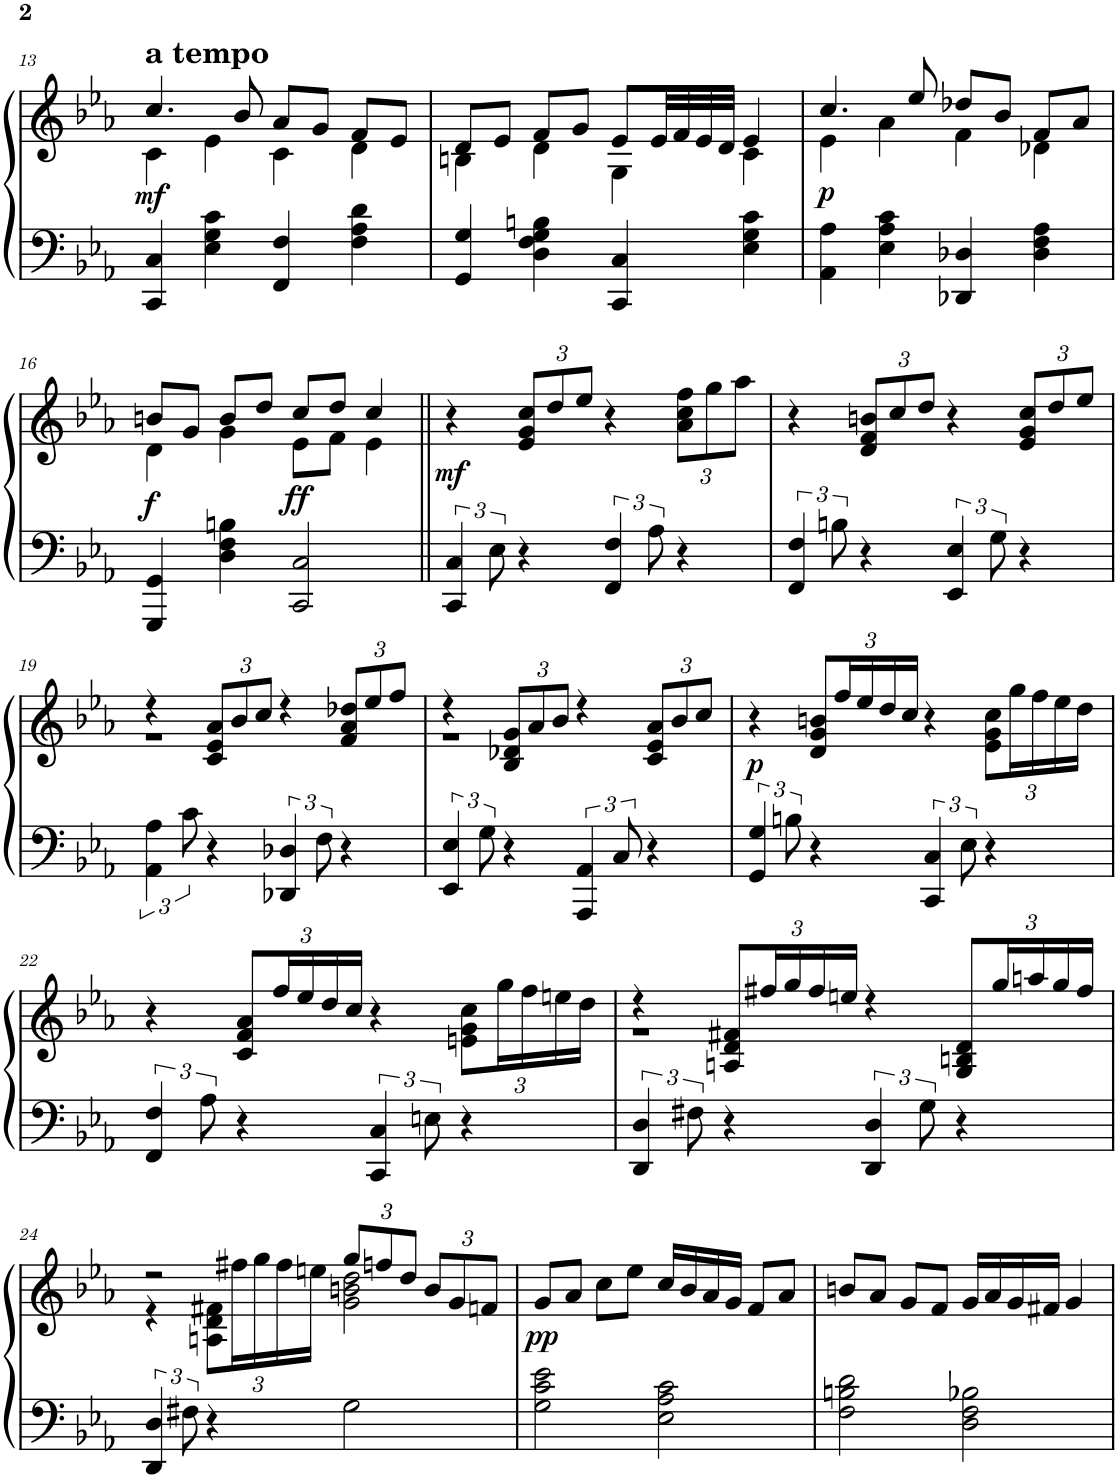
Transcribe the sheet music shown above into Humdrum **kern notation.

**kern	**kern	**dynam
*part1	*part1	*part1
*staff2	*staff1	*staff1/2
*I"Piano	*	*
*I'Pno.	*	*
!!LO:PB:g=z
*clefF4	*clefG2	*
*k[b-e-a-]	*k[b-e-a-]	*
=13	=13	=13
*	*^	*
!	!LO:TX:a:B:t=a tempo	!	!
!	!	!	!LO:DY:b
4CC/ 4C/	4.cc/	4c\	mf
4E-\ 4G\ 4c\	.	4e-\	.
.	8b-/	.	.
4FF/ 4F/	8a-/L	4c\	.
.	8g/J	.	.
4F\ 4A-\ 4d\	8f/L	4d\	.
.	8e-/J	.	.
=14	=14	=14	=14
4GG/ 4G/	8d/L	4Bn\	.
.	8e-/J	.	.
4D\ 4F\ 4G\ 4Bn\	8f/L	4d\	.
.	8g/J	.	.
4CC/ 4C/	8e-/L	4G\	.
.	32e-/LL	.	.
.	32f/	.	.
.	32e-/	.	.
.	32d/JJJ	.	.
4E-\ 4G\ 4c\	4e-/	4c\	.
=15	=15	=15	=15
!	!	!	!LO:DY:b
4AA-\ 4A-\	4.cc/	4e-\	p
4E-\ 4A-\ 4c\	.	4a-\	.
.	8ee-/	.	.
4DD-X/ 4D-X/	8dd-X/L	4f\	.
.	8b-/J	.	.
4D-\ 4F\ 4A-\	8f/L	4d-X\	.
.	8a-/J	.	.
!!LO:LB:g=z	!!
=16	=16	=16	=16
!	!	!	!LO:DY:b
4GGG/ 4GG/	8bn/L	4d\	f
.	8g/J	.	.
4D\ 4F\ 4Bn\	8b/L	4g\	.
.	8dd/J	.	.
!	!	!	!LO:DY:b
2CC/ 2C/	8cc/L	8e-\L	ff
.	8dd/J	8f\J	.
.	4cc/	4e-\	.
=17||	=17||	=17||	=17||
!	!	!	!LO:DY:b
*	*v	*v	*
6CC/ 6C/	4r	mf
12E-\	.	.
*	*Xbrackettup	*
4r	12e-/ 12g/ 12cc/L	.
.	12dd/	.
.	12ee-/J	.
6FF/ 6F/	4r	.
12A-\	.	.
4r	12a-\ 12cc\ 12ff\L	.
.	12gg\	.
.	12aa-\J	.
=18	=18	=18
6FF/ 6F/	4r	.
12Bn\	.	.
4r	12d/ 12f/ 12bn/L	.
.	12cc/	.
.	12dd/J	.
6EE-/ 6E-/	4r	.
12G\	.	.
4r	12e-/ 12g/ 12cc/L	.
.	12dd/	.
.	12ee-/J	.
!!LO:LB:g=z
=19	=19	=19
*	*^	*
6AA-\ 6A-\	4r	1r	.
12c\	.	.	.
4r	12c/ 12e-/ 12a-/L	.	.
.	12b-/	.	.
.	12cc/J	.	.
6DD-X/ 6D-X/	4r	.	.
12F\	.	.	.
4r	12f/ 12a-/ 12dd-X/L	.	.
.	12ee-/	.	.
.	12ff/J	.	.
=20	=20	=20	=20
6EE-/ 6E-/	4r	1r	.
12G\	.	.	.
4r	12B-/ 12d-X/ 12g/L	.	.
.	12a-/	.	.
.	12b-/J	.	.
6AAA-/ 6AA-/	4r	.	.
12C/	.	.	.
4r	12c/ 12e-/ 12a-/L	.	.
.	12b-/	.	.
.	12cc/J	.	.
*	*v	*v	*
=21	=21	=21
!	!	!LO:DY:b
6GG/ 6G/	4r	p
12Bn\	.	.
4r	12d/ 12g/ 12bn/L	.
.	24ff/L	.
.	24ee-/	.
.	24dd/	.
.	24cc/JJ	.
6CC/ 6C/	4r	.
12E-\	.	.
4r	12e-\ 12g\ 12cc\L	.
.	24gg\L	.
.	24ff\	.
.	24ee-\	.
.	24dd\JJ	.
!!LO:LB:g=z
=22	=22	=22
6FF/ 6F/	4r	.
12A-\	.	.
4r	12c/ 12f/ 12a-/L	.
.	24ff/L	.
.	24ee-/	.
.	24dd/	.
.	24cc/JJ	.
6CC/ 6C/	4r	.
12En\	.	.
4r	12en\ 12g\ 12cc\L	.
.	24gg\L	.
.	24ff\	.
.	24een\	.
.	24dd\JJ	.
=23	=23	=23
*	*^	*
6DD/ 6D/	4r	1r	.
12F#X\	.	.	.
4r	12An/ 12d/ 12f#X/L	.	.
.	24ff#X/L	.	.
.	24gg/	.	.
.	24ff#/	.	.
.	24een/JJ	.	.
6DD/ 6D/	4r	.	.
12G\	.	.	.
4r	12G/ 12Bn/ 12d/L	.	.
.	24gg/L	.	.
.	24aan/	.	.
.	24gg/	.	.
.	24ff#/JJ	.	.
!!LO:LB:g=z	!!
=24	=24	=24	=24
6DD/ 6D/	2r	4r	.
12F#X\	.	.	.
4r	.	12An\ 12d\ 12f#X\L	.
.	.	24ff#X\L	.
.	.	24gg\	.
.	.	24ff#\	.
.	.	24een\JJ	.
2G\	12gg/L	2g\ 2bn\ 2dd\	.
.	12ffn/	.	.
.	12dd/J	.	.
.	12b/L	.	.
.	12g/	.	.
.	12fn/J	.	.
*	*v	*v	*
=25	=25	=25
!	!	!LO:DY:b
2G\ 2c\ 2e-\	8g/L	pp
.	8a-/J	.
.	8cc\L	.
.	8ee-\J	.
2E-\ 2A-\ 2c\	16cc/LL	.
.	16b-/	.
.	16a-/	.
.	16g/JJ	.
.	8f/L	.
.	8a-/J	.
=26	=26	=26
2F\ 2Bn\ 2d\	8bn/L	.
.	8a-/J	.
.	8g/L	.
.	8f/J	.
2D\ 2F\ 2B-X\	16g/LL	.
.	16a-/	.
.	16g/	.
.	16f#X/JJ	.
.	4g/	.
=	=	=
*-	*-	*-
